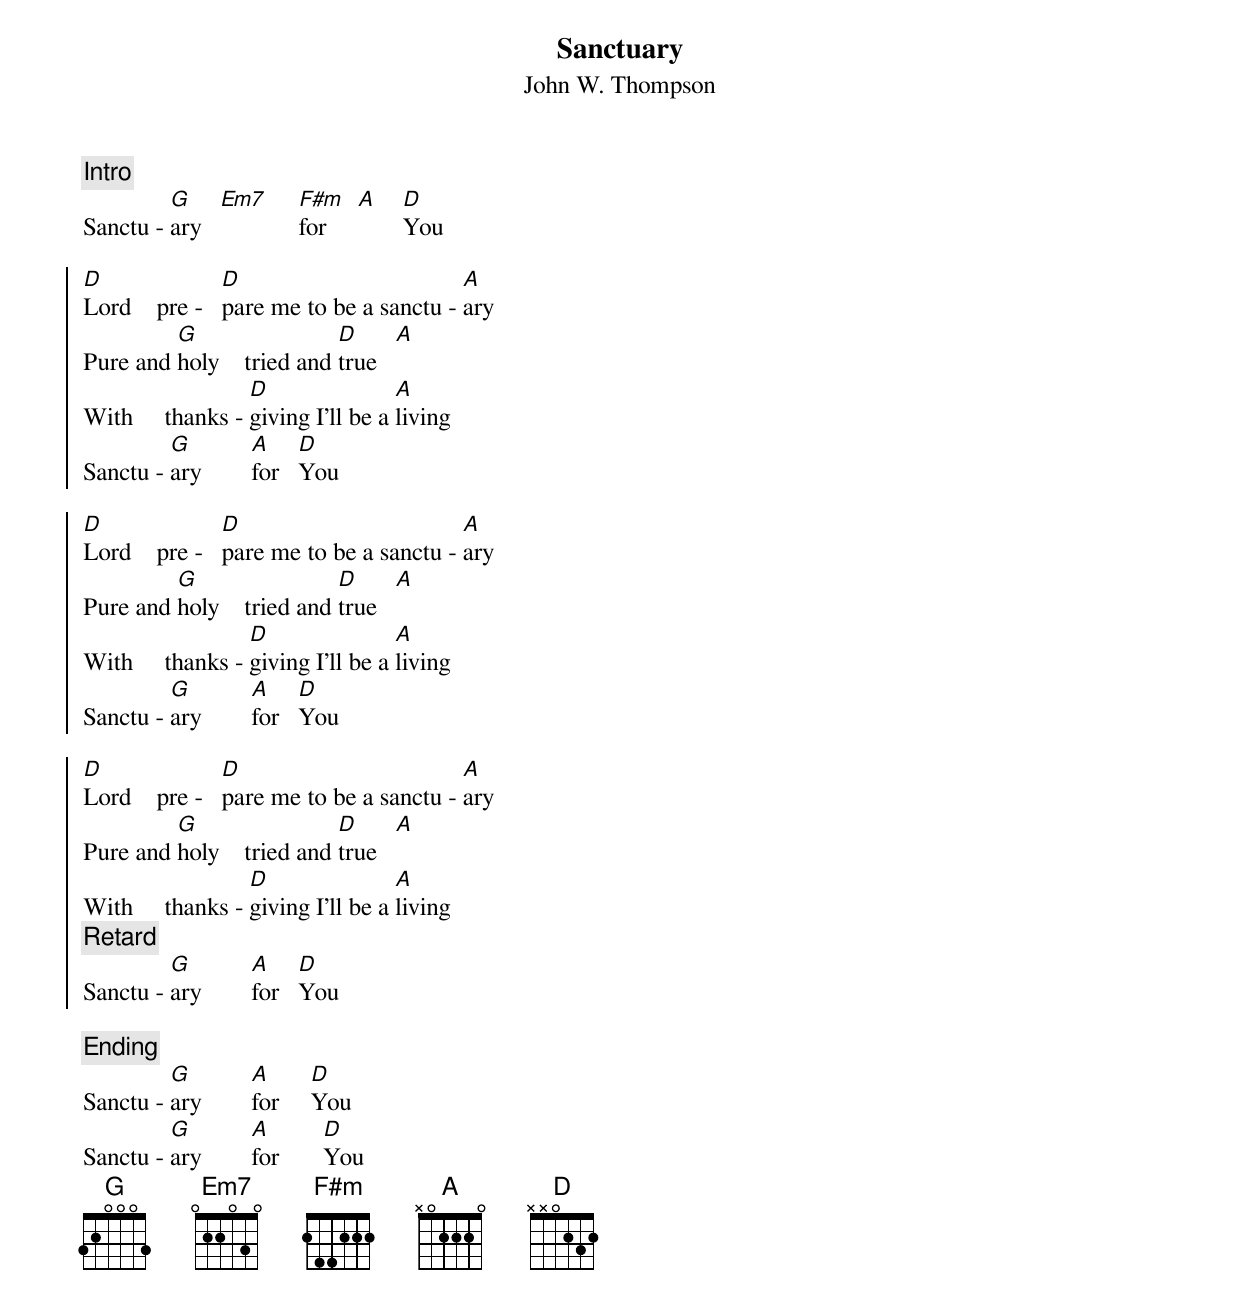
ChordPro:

{title:Sanctuary}
{subtitle:John W. Thompson}
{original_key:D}
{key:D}
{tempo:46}
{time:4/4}
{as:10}

{c:Intro}
Sanctu - [G]ary   [Em7]     [F#m]for     [A]    [D]You

{soc}
[D]Lord    pre -   [D]pare me to be a sanctu - [A]ary
Pure and [G]holy    tried and [D]true   [A]
With     thanks - [D]giving I’ll be a [A]living
Sanctu - [G]ary        [A]for   [D]You
{eoc}

{soc}
[D]Lord    pre -   [D]pare me to be a sanctu - [A]ary
Pure and [G]holy    tried and [D]true   [A]
With     thanks - [D]giving I’ll be a [A]living
Sanctu - [G]ary        [A]for   [D]You
{eoc}

{soc}
[D]Lord    pre -   [D]pare me to be a sanctu - [A]ary
Pure and [G]holy    tried and [D]true   [A]
With     thanks - [D]giving I’ll be a [A]living
{c:Retard}
Sanctu - [G]ary        [A]for   [D]You
{eoc}

{c:Ending}
Sanctu - [G]ary        [A]for     [D]You
Sanctu - [G]ary        [A]for       [D]You
